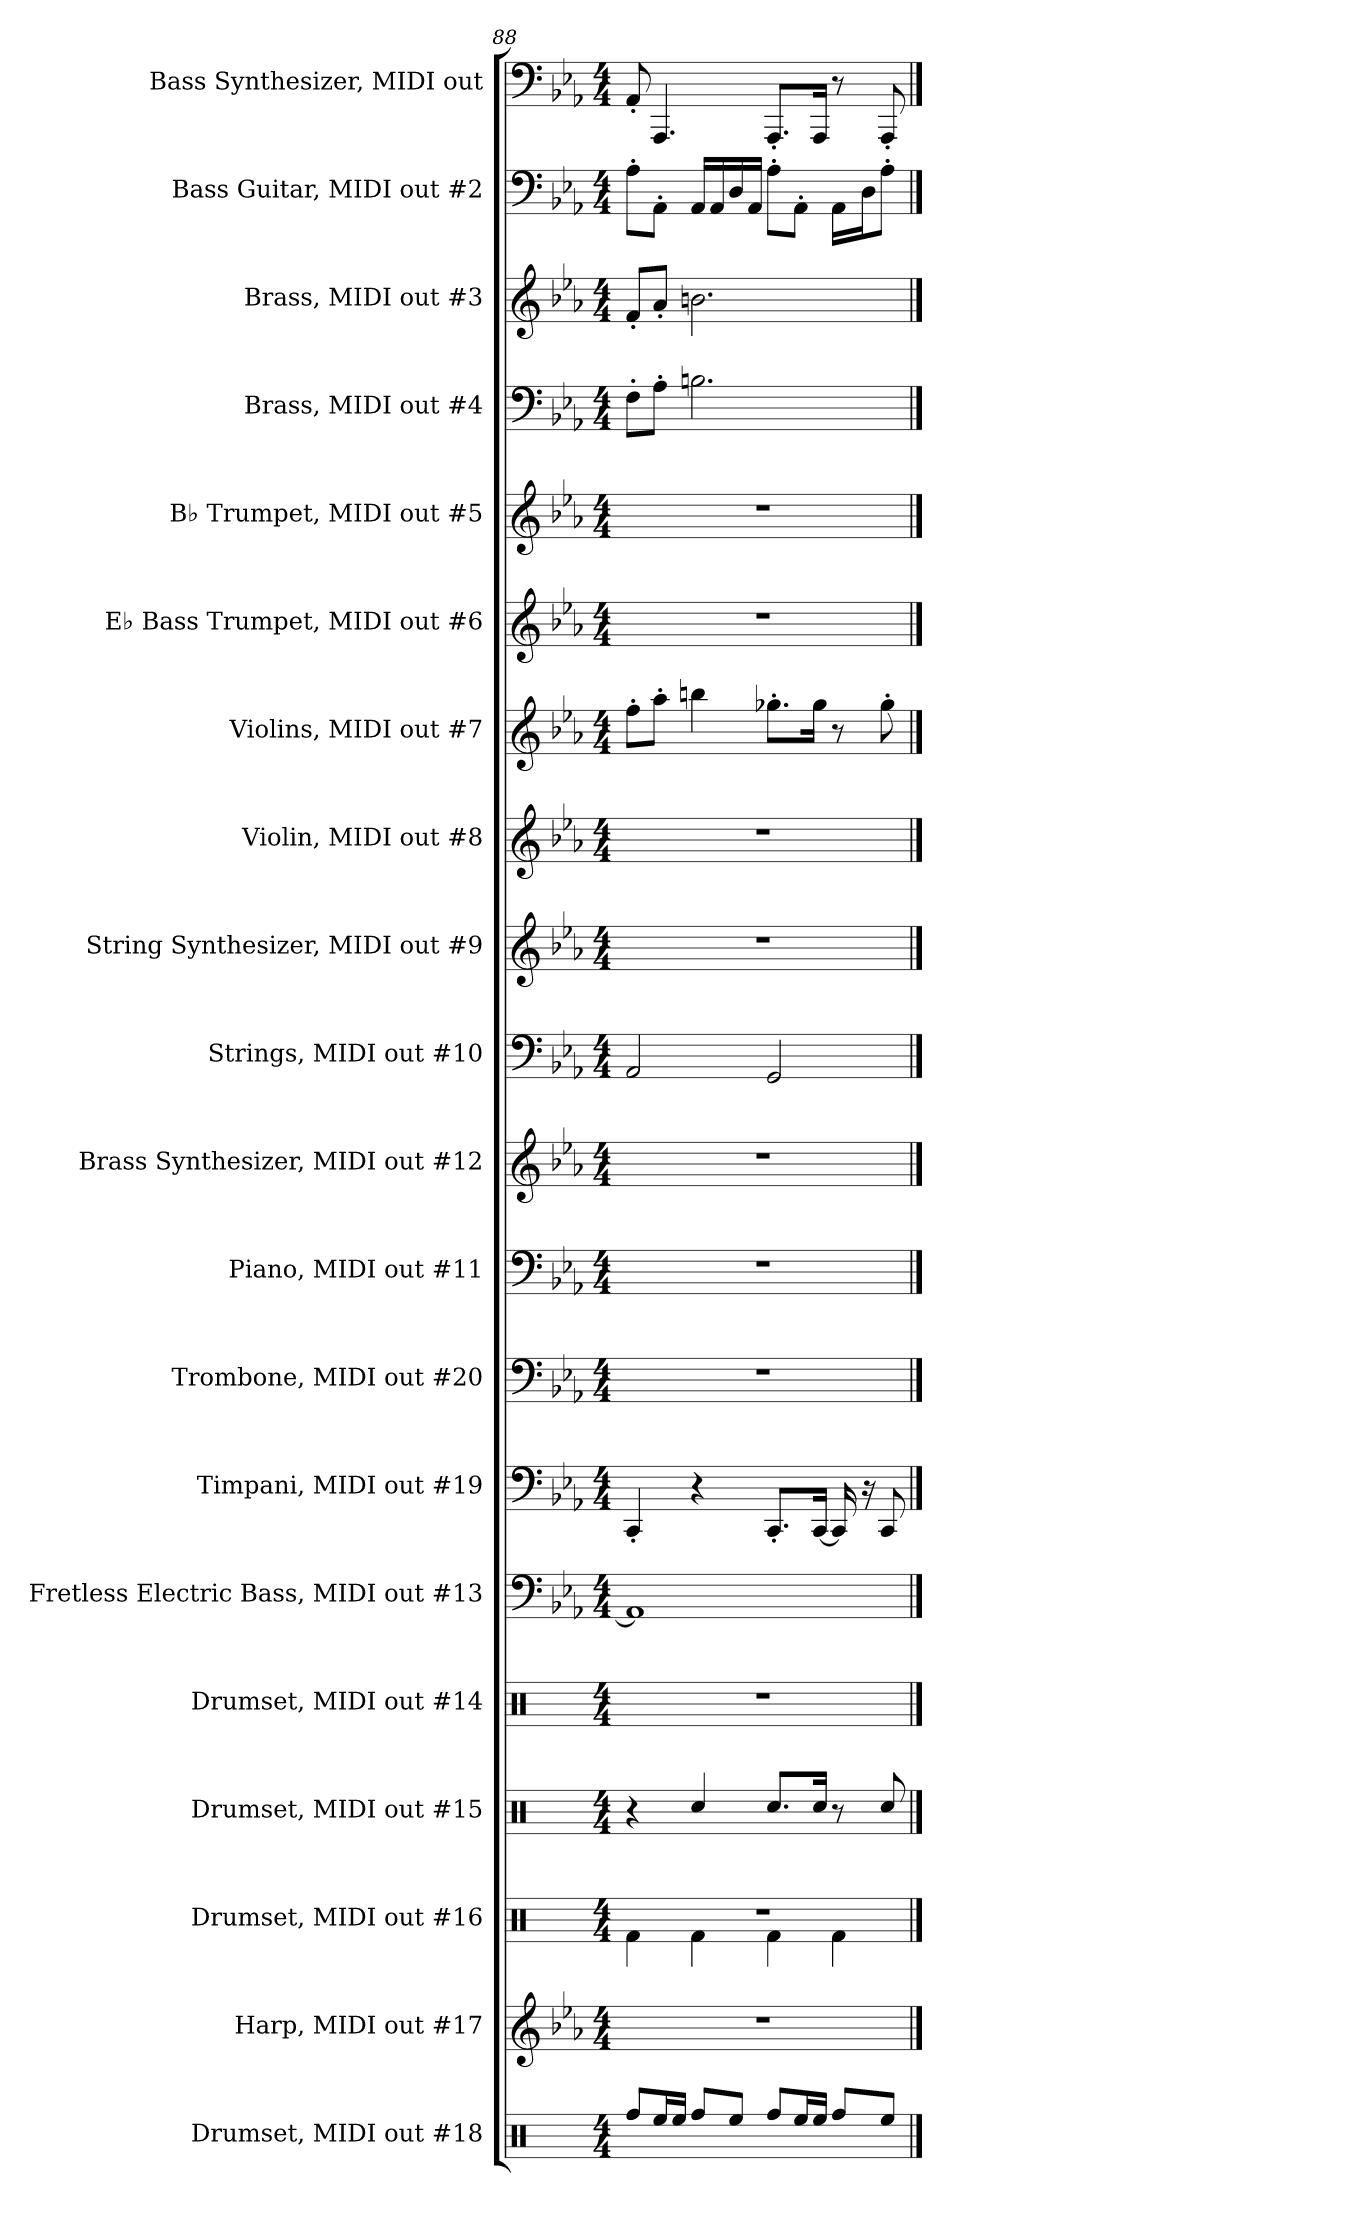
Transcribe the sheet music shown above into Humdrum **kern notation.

**kern	**kern	**kern	**kern	**kern	**kern	**kern	**kern	**kern	**kern	**kern	**kern	**kern	**kern	**kern	**kern	**kern	**kern	**kern	**kern
*part20	*part19	*part18	*part17	*part16	*part15	*part14	*part13	*part12	*part11	*part10	*part9	*part8	*part7	*part6	*part5	*part4	*part3	*part2	*part1
*staff20	*staff19	*staff18	*staff17	*staff16	*staff15	*staff14	*staff13	*staff12	*staff11	*staff10	*staff9	*staff8	*staff7	*staff6	*staff5	*staff4	*staff3	*staff2	*staff1
*I"Drumset, MIDI out #18	*I"Harp, MIDI out #17	*I"Drumset, MIDI out #16	*I"Drumset, MIDI out #15	*I"Drumset, MIDI out #14	*I"Fretless Electric Bass, MIDI out #13	*I"Timpani, MIDI out #19	*I"Trombone, MIDI out #20	*I"Piano, MIDI out #11	*I"Brass Synthesizer, MIDI out #12	*I"Strings, MIDI out #10	*I"String Synthesizer, MIDI out #9	*I"Violin, MIDI out #8	*I"Violins, MIDI out #7	*I"E♭ Bass Trumpet, MIDI out #6	*I"B♭ Trumpet, MIDI out #5	*I"Brass, MIDI out #4	*I"Brass, MIDI out #3	*I"Bass Guitar, MIDI out #2	*I"Bass Synthesizer, MIDI out
*I'D. Set	*I'Hrp.	*I'D. Set	*I'D. Set	*I'D. Set	*I'Frtl. El. B.	*I'Timp.	*I'Tbn.	*I'Pno.	*I'Synth.	*I'St.	*I'Synth.	*I'Vln.	*I'Vlns.	*I'E♭ B. Tpt.	*I'B♭ Tpt.	*I'Br.	*I'Br.	*I'B. Guit.	*I'Synth.
!!LO:PB:g=z
*clefX	*clefG2	*clefX	*clefX	*clefX	*clefF4	*clefF4	*clefF4	*clefF4	*clefG2	*clefF4	*clefG2	*clefG2	*clefG2	*clefG2	*clefG2	*clefF4	*clefG2	*clefF4	*clefF4
*	*	*	*	*	*ITrd7c12	*	*	*	*	*	*	*	*	*ITrd5c9	*ITrd1c2	*	*	*ITrd7c12	*
*k[]	*k[b-e-a-]	*k[]	*k[]	*k[]	*k[b-e-a-]	*k[b-e-a-]	*k[b-e-a-]	*k[b-e-a-]	*k[b-e-a-]	*k[b-e-a-]	*k[b-e-a-]	*k[b-e-a-]	*k[b-e-a-]	*k[b-e-a-d-g-c-]	*k[b-e-a-d-g-]	*k[b-e-a-]	*k[b-e-a-]	*k[b-e-a-]	*k[b-e-a-]
*M4/4	*M4/4	*M4/4	*M4/4	*M4/4	*M4/4	*M4/4	*M4/4	*M4/4	*M4/4	*M4/4	*M4/4	*M4/4	*M4/4	*M4/4	*M4/4	*M4/4	*M4/4	*M4/4	*M4/4
=88	=88	=88	=88	=88	=88	=88	=88	=88	=88	=88	=88	=88	=88	=88	=88	=88	=88	=88	=88
*	*	*^	*	*	*	*	*	*	*	*	*	*	*	*	*	*	*	*	*
8Rff/L	1r	1r	4Rf\	4r	1r	1AAA-]	4CC'/	1r	1r	1r	2AA-/	1r	1r	8ff'\L	1r	1r	8F'\L	8f'/L	8AA-'\L	8AA-'/
16Ree/L	.	.	.	.	.	.	.	.	.	.	.	.	.	8aa-'\J	.	.	8A-'\J	8a-'/J	8AAA-'\J	4.AAA-/
16Ree/JJ	.	.	.	.	.	.	.	.	.	.	.	.	.	.	.	.	.	.	.	.
8Rff/L	.	.	4Rf\	4Rcc/	.	.	4r	.	.	.	.	.	.	4bbn\	.	.	2.Bn\	2.bn\	16AAA-/LL	.
.	.	.	.	.	.	.	.	.	.	.	.	.	.	.	.	.	.	.	16AAA-/	.
8Ree/J	.	.	.	.	.	.	.	.	.	.	.	.	.	.	.	.	.	.	16DD/	.
.	.	.	.	.	.	.	.	.	.	.	.	.	.	.	.	.	.	.	16AAA-/JJ	.
8Rff/L	.	.	4Rf\	8.Rcc/L	.	.	8.CC'/L	.	.	.	2GG/	.	.	8.gg-X'\L	.	.	.	.	8AA-'\L	8.AAA-'/L
16Ree/L	.	.	.	.	.	.	.	.	.	.	.	.	.	.	.	.	.	.	8AAA-'\J	.
16Ree/JJ	.	.	.	16Rcc/Jk	.	.	[16CC/Jk	.	.	.	.	.	.	16gg-\Jk	.	.	.	.	.	16AAA-/Jk
8Rff/L	.	.	4Rf\	8r	.	.	16CC/]	.	.	.	.	.	.	8r	.	.	.	.	16AAA-\LL	8r
.	.	.	.	.	.	.	16r	.	.	.	.	.	.	.	.	.	.	.	16DD\J	.
8Ree/J	.	.	.	8Rcc/	.	.	8CC/	.	.	.	.	.	.	8gg-'\	.	.	.	.	8AA-'\J	8AAA-'/
*	*	*v	*v	*	*	*	*	*	*	*	*	*	*	*	*	*	*	*	*	*
==	==	==	==	==	==	==	==	==	==	==	==	==	==	==	==	==	==	==	==
*-	*-	*-	*-	*-	*-	*-	*-	*-	*-	*-	*-	*-	*-	*-	*-	*-	*-	*-	*-
